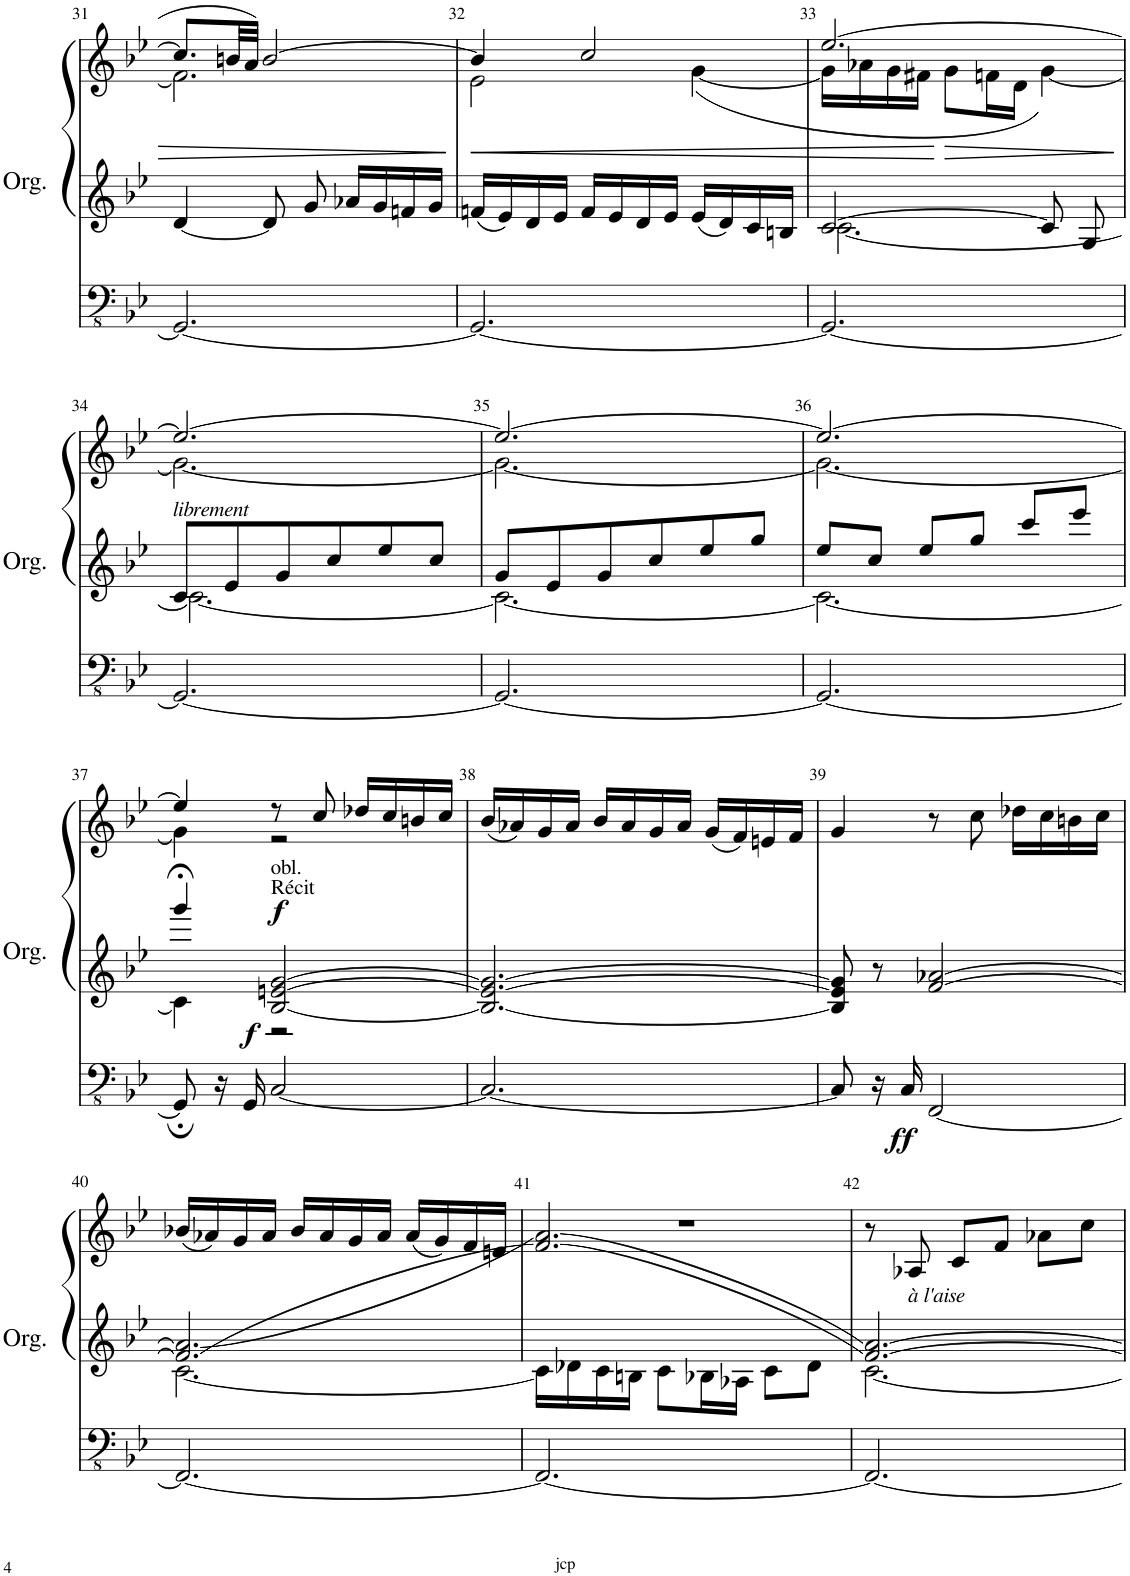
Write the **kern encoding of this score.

**kern	**kern	**kern	**dynam
*part1	*part1	*part1	*part1
*staff3	*staff2	*staff1	*staff1/2/3
*I"Orgue à tuyaux	*	*	*
*I'Org.	*	*	*
!!LO:PB:g=z
*clefFv4	*clefG2	*clefG2	*
*k[b-e-]	*k[b-e-]	*k[b-e-]	*
*M3/4	*M3/4	*M3/4	*
=31	=31	=31	=31
*	*	*^	*
2.GGG/_	[4d/	8.cc/L]	2.f\]	.
.	.	32bn/LL	.	.
.	.	32a/JJJ	.	.
.	8d/]	[2b/	.	.
.	8g/	.	.	.
.	16a-X/LL	.	.	.
.	16g/	.	.	.
.	16fn/	.	.	.
.	16g/JJ	.	.	.
=32	=32	=32	=32	=32
2.GGG/_	16fn/LL	4b/]	2e-\	.
.	16e-/	.	.	.
.	16d/	.	.	.
.	16e-/JJ	.	.	.
.	16f/LL	2cc/	.	.
.	16e-/	.	.	.
.	16d/	.	.	.
.	16e-/JJ	.	.	.
.	16e-/LL	.	([4g\	.
.	16d/	.	.	.
.	16c/	.	.	.
.	16Bn/JJ	.	.	.
=33	=33	=33	=33	=33
*	*^	*	*	*
2.GGG/_	[>2c/	[2.c\	[2.ee-/	16g\LL]	.
.	.	.	.	16a-X\	.
.	.	.	.	16g\	.
.	.	.	.	16f#X\JJ	.
.	.	.	.	8g\L	.
.	.	.	.	16fn\L	.
.	.	.	.	16d\JJ	.
.	8c/]	.	.	[4g\)	.
.	8G/	.	.	.	.
!!LO:LB:g=z	!!
=34	=34	=34	=34	=34	=34
!	!LO:TX:a:i:t=librement	!	!	!	!
2.GGG/_	8c/L	2.c\_	2.ee-/_	2.g\_	.
.	8e-/	.	.	.	.
.	8g/	.	.	.	.
.	8cc/	.	.	.	.
.	8ee-/	.	.	.	.
.	8cc/J	.	.	.	.
=35	=35	=35	=35	=35	=35
2.GGG/_	8g/L	2.c\_	2.ee-/_	2.g\_	.
.	8e-/	.	.	.	.
.	8g/	.	.	.	.
.	8cc/	.	.	.	.
.	8ee-/	.	.	.	.
.	8gg/J	.	.	.	.
=36	=36	=36	=36	=36	=36
2.GGG/_	8ee-/L	2.c\_	2.ee-/_	2.g\_	.
.	8cc/J	.	.	.	.
.	8ee-/L	.	.	.	.
.	8gg/J	.	.	.	.
.	8ccc/L	.	.	.	.
.	8eee-/J	.	.	.	.
!!LO:LB:g=z	!!
=37	=37	=37	=37	=37	=37
8GGG;/]	4ggg;</	4c\]	4ee-/]	4g\]	.
16r	.	.	.	.	.
!	!	!	!	!	!LO:DY:a=3
16GGG/	.	.	.	.	f
!	!LO:TX:a:t=Récit	!	!	!	!
!	!LO:TX:a:t=obl.	!	!	!	!
!	!	!	!	!	!LO:DY:a=2
[2CC/	[<2B-/ [2en/ [2g/	2r	8r	2r	f
.	.	.	8cc/	.	.
.	.	.	16dd-X/LL	.	.
.	.	.	16cc/	.	.
.	.	.	16bn/	.	.
.	.	.	16cc/JJ	.	.
*	*v	*v	*	*	*
*	*	*v	*v	*
=38	=38	=38	=38
2.CC/_	2.B-/_ 2.e/_ 2.g/_	(16b-/LL	.
.	.	16a-X/)	.
.	.	16g/	.
.	.	16a-/JJ	.
.	.	16b-/LL	.
.	.	16a-/	.
.	.	16g/	.
.	.	16a-/JJ	.
.	.	(16g/LL	.
.	.	16f/)	.
.	.	16en/	.
.	.	16f/JJ	.
=39	=39	=39	=39
8CC/]	8B-/] 8e/] 8g/]	4g/	.
16r	8r	.	.
!	!	!	!LO:DY:b=3
16CC/	.	.	ff
[2FFF/	[>2f/ [2a-X/	8r	.
.	.	8cc\	.
.	.	16dd-X\LL	.
.	.	16cc\	.
.	.	16bn\	.
.	.	16cc\JJ	.
!!LO:LB:g=z
=40	=40	=40	=40
*	*^	*	*
2.FFF/_	2.f/_ 2.a-/_	[2.c\	(16b-X/LL	.
.	.	.	16a-X/)	.
.	.	.	16g/	.
.	.	.	16a-/JJ	.
.	.	.	16b-/LL	.
.	.	.	16a-/	.
.	.	.	16g/	.
.	.	.	16a-/JJ	.
.	.	.	(16a-/LL	.
.	.	.	16g/)	.
.	.	.	16f/	.
.	.	.	16en/JJ	.
*	*v	*v	*	*
=41	=41	=41	=41
*	*	*^	*
2.FFF/_	16c\LL]	2.r	2.f/_ 2.a-/_	.
.	16d-X\	.	.	.
.	16c\	.	.	.
.	16Bn\JJ	.	.	.
.	8c\L	.	.	.
.	16B-X\L	.	.	.
.	16A-X\JJ	.	.	.
.	8c\L	.	.	.
.	8d-\J	.	.	.
*	*	*v	*v	*
=42	=42	=42	=42
*	*^	*	*
2.FFF/_	2.f/_ 2.a-/_	[2.c\	8r	.
!	!	!	!LO:TX:b:i:t=à l'aise	!
.	.	.	8A-X/	.
.	.	.	8c/L	.
.	.	.	8f/J	.
.	.	.	8a-X\L	.
.	.	.	8cc\J	.
*	*v	*v	*	*
=	=	=	=
*-	*-	*-	*-
